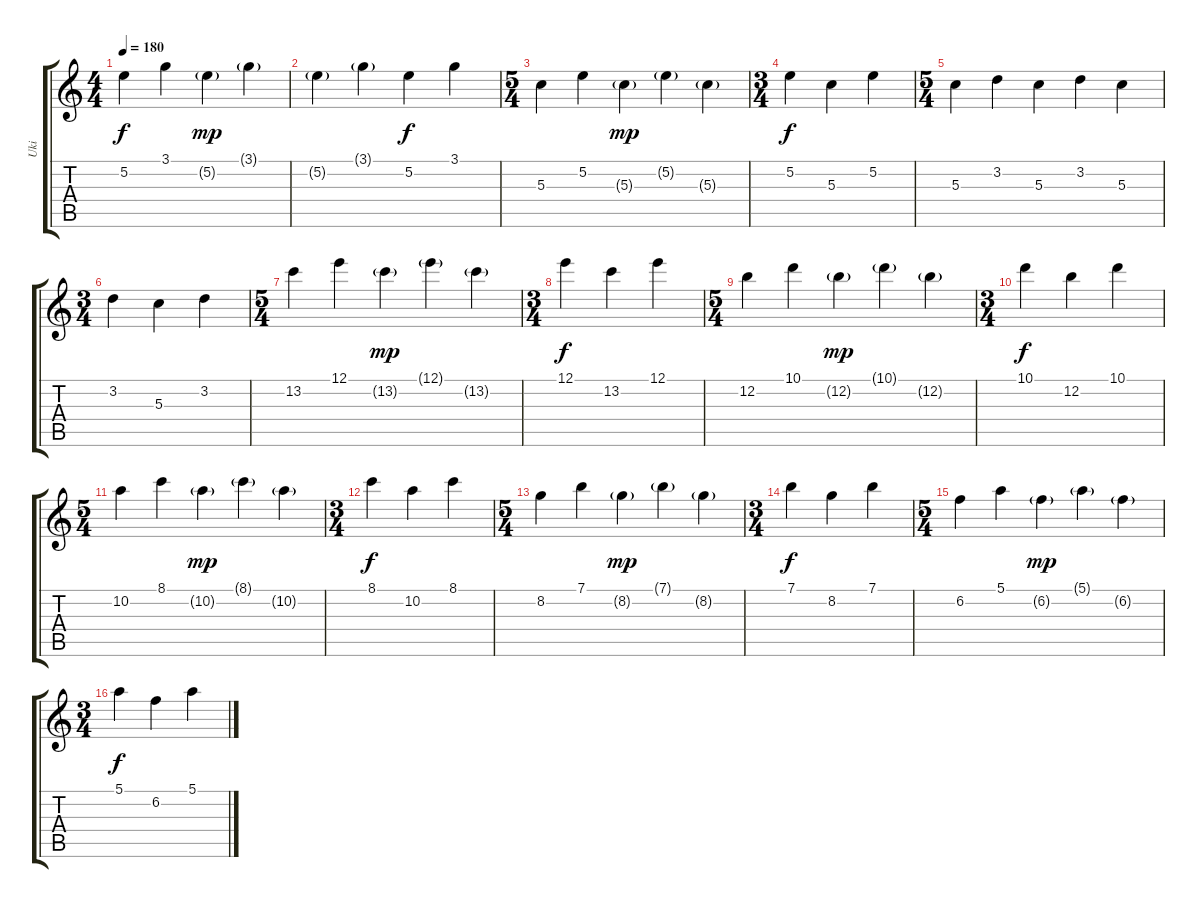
\track ("Uki" "Uki") {instrument electricguitarjazz}
\staff {score tabs}
\tuning (E4 B3 G3 D3 A2 E2) {hide}
\ts (4 4)
\tempo 180
\clef g2
\ks c
5.2.4{dy f} 3.1.4 5.2{g}.4{dy mp} 3.1{g}.4 |
5.2{g}.4 3.1{g}.4 5.2.4{dy f} 3.1.4 |
\ts (5 4)
5.3.4 5.2.4 5.3{g}.4{dy mp} 5.2{g}.4 5.3{g}.4 |
\ts (3 4)
5.2.4{dy f} 5.3.4 5.2.4 |
\ts (5 4)
5.3.4 3.2.4 5.3.4 3.2.4 5.3.4 |
\ts (3 4)
3.2.4 5.3.4 3.2.4 |
\ts (5 4)
13.2.4 12.1.4 13.2{g}.4{dy mp} 12.1{g}.4 13.2{g}.4 |
\ts (3 4)
12.1.4{dy f} 13.2.4 12.1.4 |
\ts (5 4)
12.2.4 10.1.4 12.2{g}.4{dy mp} 10.1{g}.4 12.2{g}.4 |
\ts (3 4)
10.1.4{dy f} 12.2.4 10.1.4 |
\ts (5 4)
10.2.4 8.1.4 10.2{g}.4{dy mp} 8.1{g}.4 10.2{g}.4 |
\ts (3 4)
8.1.4{dy f} 10.2.4 8.1.4 |
\ts (5 4)
8.2.4 7.1.4 8.2{g}.4{dy mp} 7.1{g}.4 8.2{g}.4 |
\ts (3 4)
7.1.4{dy f} 8.2.4 7.1.4 |
\ts (5 4)
6.2.4 5.1.4 6.2{g}.4{dy mp} 5.1{g}.4 6.2{g}.4 |
\ts (3 4)
5.1.4{dy f} 6.2.4 5.1.4
